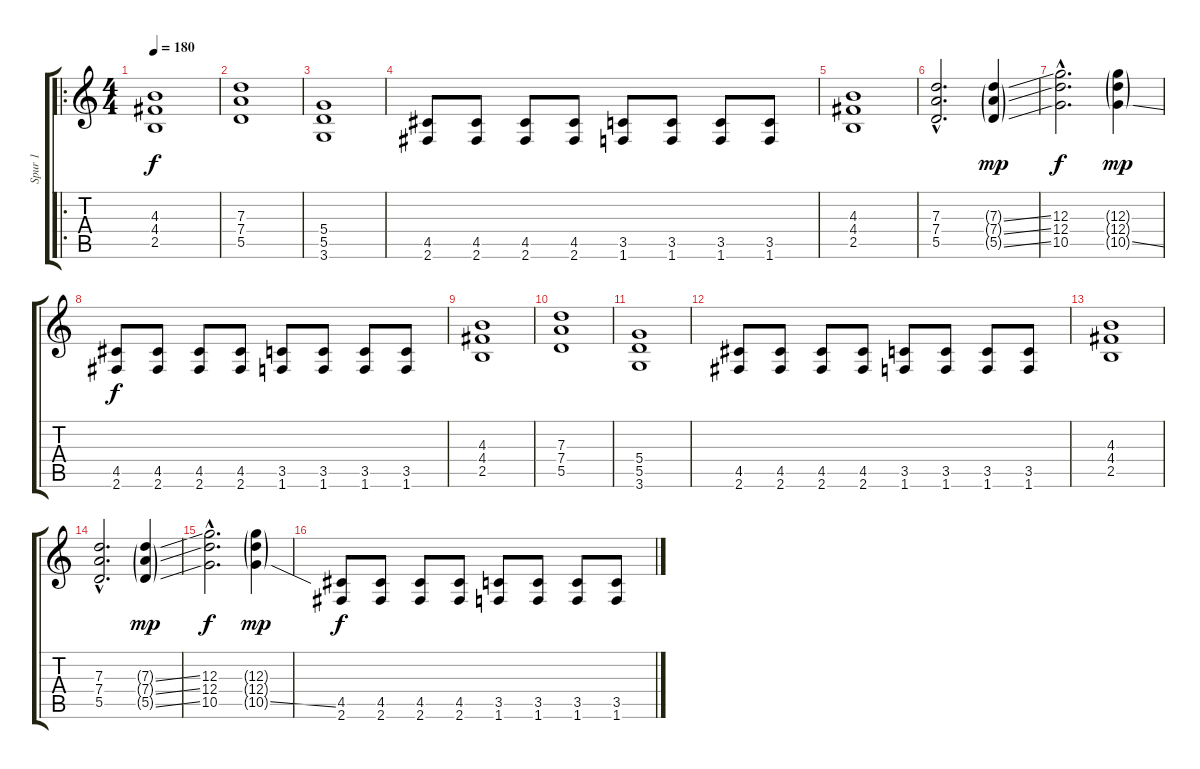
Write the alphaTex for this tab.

\track ("Spur 1" "Spur 1") {instrument distortionguitar}
\staff {score tabs}
\tuning (E4 B3 G3 D3 A2 E2) {hide}
\ro
\ts (4 4)
\tempo 180
\clef g2
\ks c
(4.3 4.4 2.5).1{dy f} |
(7.3 7.4 5.5).1 |
(5.4 5.5 3.6).1 |
(4.5 2.6).8 (4.5 2.6).8 (4.5 2.6).8 (4.5 2.6).8 (3.5 1.6).8 (3.5 1.6).8 (3.5 1.6).8 (3.5 1.6).8 |
(4.3 4.4 2.5).1 |
(7.3{hac} 7.4{hac} 5.5{hac}).2{d} (7.3{ss g} 7.4{ss g} 5.5{ss g}).4{dy mp} |
(12.3{hac} 12.4{hac} 10.5{hac}).2{d dy f} (12.3{g} 12.4{g} 10.5{ss g}).4{dy mp} |
(4.5 2.6).8{dy f} (4.5 2.6).8 (4.5 2.6).8 (4.5 2.6).8 (3.5 1.6).8 (3.5 1.6).8 (3.5 1.6).8 (3.5 1.6).8 |
(4.3 4.4 2.5).1 |
(7.3 7.4 5.5).1 |
(5.4 5.5 3.6).1 |
(4.5 2.6).8 (4.5 2.6).8 (4.5 2.6).8 (4.5 2.6).8 (3.5 1.6).8 (3.5 1.6).8 (3.5 1.6).8 (3.5 1.6).8 |
(4.3 4.4 2.5).1 |
(7.3{hac} 7.4{hac} 5.5{hac}).2{d} (7.3{ss g} 7.4{ss g} 5.5{ss g}).4{dy mp} |
(12.3{hac} 12.4{hac} 10.5{hac}).2{d dy f} (12.3{g} 12.4{g} 10.5{ss g}).4{dy mp} |
(4.5 2.6).8{dy f} (4.5 2.6).8 (4.5 2.6).8 (4.5 2.6).8 (3.5 1.6).8 (3.5 1.6).8 (3.5 1.6).8 (3.5 1.6).8
